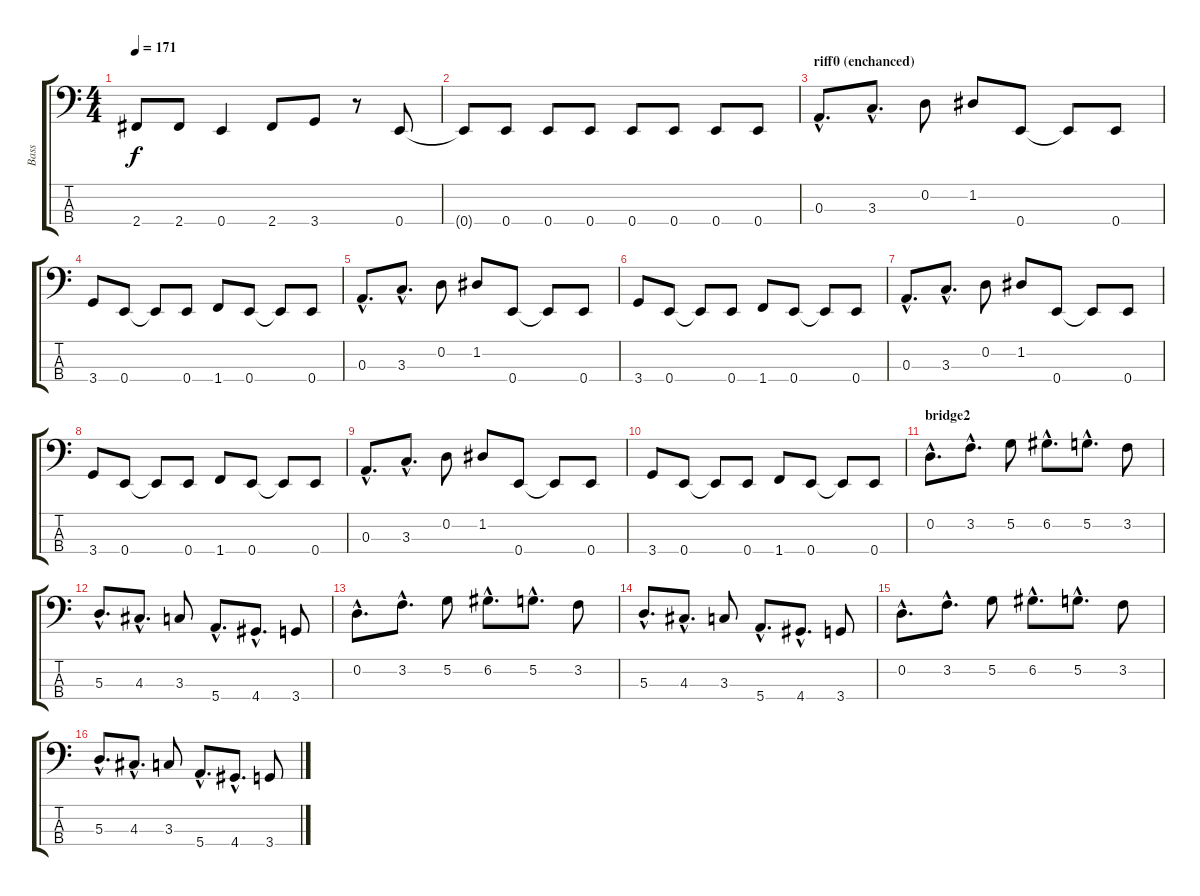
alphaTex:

\track ("Bass" "Bass") {instrument electricbasspick}
\staff {score tabs}
\tuning (G2 D2 A1 E1) {hide}
\ts (4 4)
\tempo 171
\clef f4
\ks c
2.4{t}.8{dy f} 2.4.8 0.4.4 2.4.8 3.4.8 r.8 0.4.8 |
0.4{t}.8 0.4.8 0.4.8 0.4.8 0.4.8 0.4.8 0.4.8 0.4.8 |
\section ("" "riff0 (enchanced)")
0.3{hac}.8{d} 3.3{hac}.8{d} 0.2.8 1.2.8 0.4.8 0.4{t}.8 0.4.8 |
3.4.8 0.4.8 0.4{t}.8 0.4.8 1.4.8 0.4.8 0.4{t}.8 0.4.8 |
0.3{hac}.8{d} 3.3{hac}.8{d} 0.2.8 1.2.8 0.4.8 0.4{t}.8 0.4.8 |
3.4.8 0.4.8 0.4{t}.8 0.4.8 1.4.8 0.4.8 0.4{t}.8 0.4.8 |
0.3{hac}.8{d} 3.3{hac}.8{d} 0.2.8 1.2.8 0.4.8 0.4{t}.8 0.4.8 |
3.4.8 0.4.8 0.4{t}.8 0.4.8 1.4.8 0.4.8 0.4{t}.8 0.4.8 |
0.3{hac}.8{d} 3.3{hac}.8{d} 0.2.8 1.2.8 0.4.8 0.4{t}.8 0.4.8 |
3.4.8 0.4.8 0.4{t}.8 0.4.8 1.4.8 0.4.8 0.4{t}.8 0.4.8 |
\section ("" "bridge2")
0.2{hac}.8{d} 3.2{hac}.8{d} 5.2.8 6.2{hac}.8{d} 5.2{hac}.8{d} 3.2.8 |
5.3{hac}.8{d} 4.3{hac}.8{d} 3.3.8 5.4{hac}.8{d} 4.4{hac}.8{d} 3.4.8 |
0.2{hac}.8{d} 3.2{hac}.8{d} 5.2.8 6.2{hac}.8{d} 5.2{hac}.8{d} 3.2.8 |
5.3{hac}.8{d} 4.3{hac}.8{d} 3.3.8 5.4{hac}.8{d} 4.4{hac}.8{d} 3.4.8 |
0.2{hac}.8{d} 3.2{hac}.8{d} 5.2.8 6.2{hac}.8{d} 5.2{hac}.8{d} 3.2.8 |
5.3{hac}.8{d} 4.3{hac}.8{d} 3.3.8 5.4{hac}.8{d} 4.4{hac}.8{d} 3.4.8
